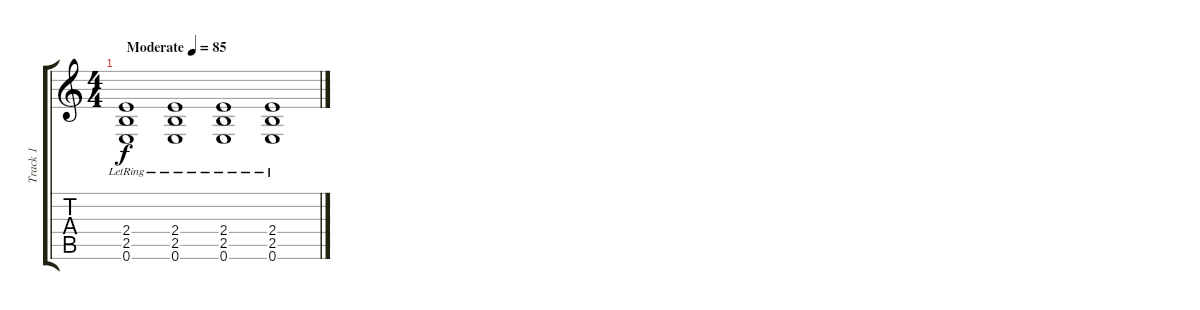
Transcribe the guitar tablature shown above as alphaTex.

\track ("Track 1" "Track 1") {instrument distortionguitar}
\staff {score tabs}
\tuning (C4 B3 G3 D3 A2 E2) {hide}
\ts (4 4)
\tempo (85 "Moderate")
\clef g2
\ks c
(2.4{lr} 2.5{lr} 0.6{lr}).1{dy f instrument distortionguitar} (2.4{lr} 2.5{lr} 0.6{lr}).1 (2.4{lr} 2.5{lr} 0.6{lr}).1 (2.4{lr} 2.5{lr} 0.6{lr}).1
